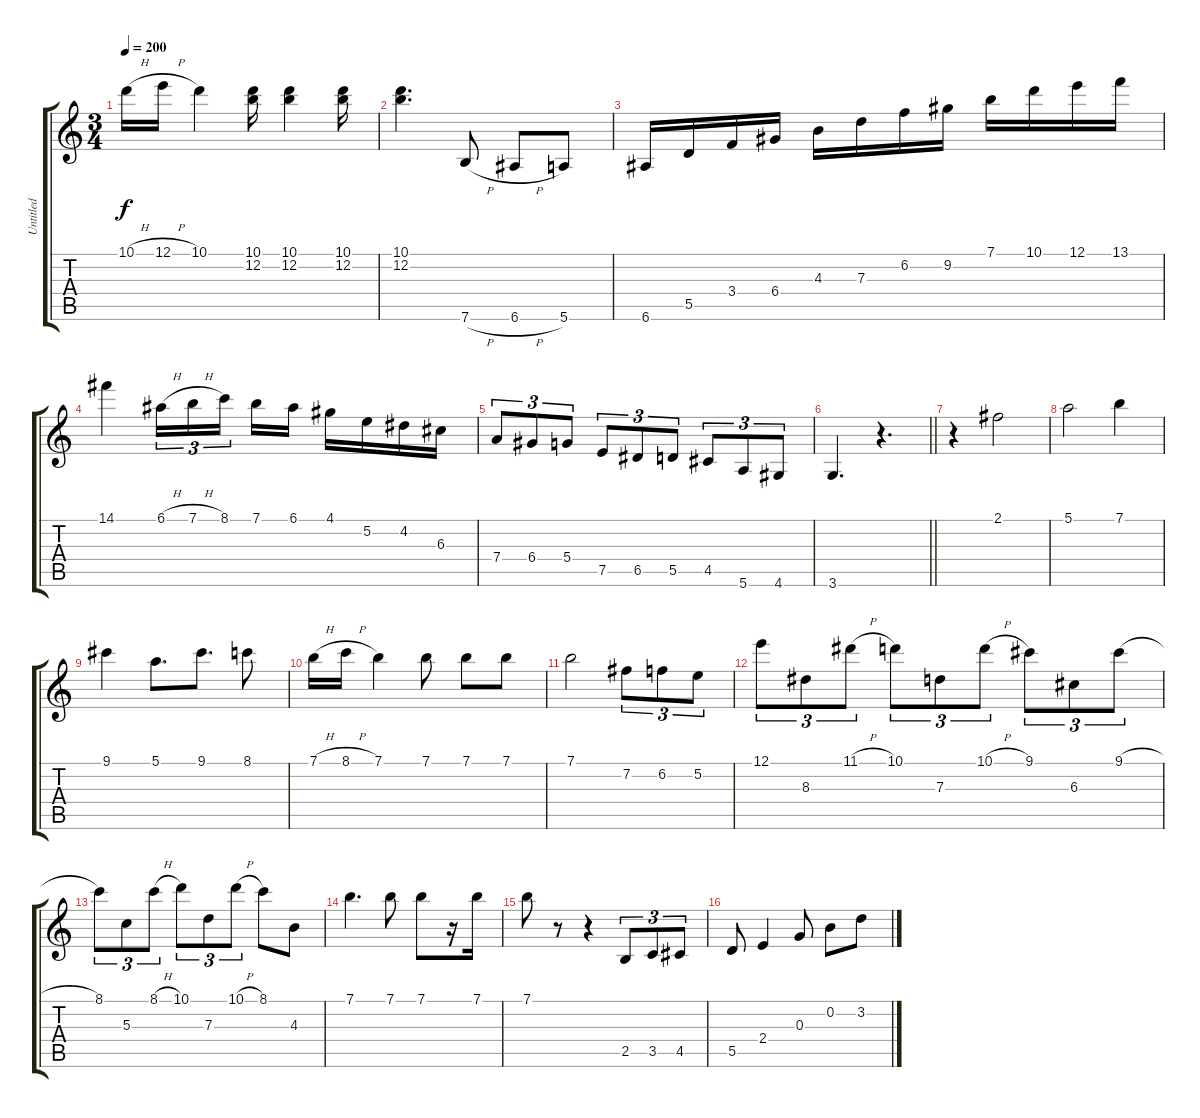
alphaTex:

\track ("Untitled" "Untitled") {instrument acousticguitarsteel}
\staff {score tabs}
\tuning (E4 B3 G3 D3 A2 E2) {hide}
\ts (3 4)
\tempo 200
\clef g2
\ks c
10.1{h}.16{dy f} 12.1{h}.16 10.1.4 (10.1 12.2).16 (10.1 12.2).4 (10.1 12.2).16 |
(10.1 12.2).4{d} 7.6{h}.8 6.6{h}.8 5.6.8 |
6.6.16 5.5.16 3.4.16 6.4.16 4.3.16 7.3.16 6.2.16 9.2.16 7.1.16 10.1.16 12.1.16 13.1.16 |
14.1.4 6.1{h}.16{tu (3 2)} 7.1{h}.16{tu (3 2)} 8.1.16{tu (3 2) beam splitsecondary} 7.1.16 6.1.16 4.1.16 5.2.16 4.2.16 6.3.16 |
7.4.8{tu (3 2)} 6.4.8{tu (3 2)} 5.4.8{tu (3 2)} 7.5.8{tu (3 2)} 6.5.8{tu (3 2)} 5.5.8{tu (3 2)} 4.5.8{tu (3 2)} 5.6.8{tu (3 2)} 4.6.8{tu (3 2)} |
\barLineRight lightlight
3.6.4{d} r.4{d} |
r.4 2.1.2 |
5.1.2 7.1.4 |
9.1.4 5.1.8{d} 9.1.8{d} 8.1.8 |
7.1{h}.16 8.1{h}.16 7.1.4 7.1.8 7.1.8 7.1.8 |
7.1.2 7.2.8{tu (3 2)} 6.2.8{tu (3 2)} 5.2.8{tu (3 2)} |
12.1.8{tu (3 2)} 8.3.8{tu (3 2)} 11.1{h}.8{tu (3 2)} 10.1.8{tu (3 2)} 7.3.8{tu (3 2)} 10.1{h}.8{tu (3 2)} 9.1.8{tu (3 2)} 6.3.8{tu (3 2)} 9.1{h}.8{tu (3 2)} |
8.1.8{tu (3 2)} 5.3.8{tu (3 2)} 8.1{h}.8{tu (3 2)} 10.1.8{tu (3 2)} 7.3.8{tu (3 2)} 10.1{h}.8{tu (3 2)} 8.1.8 4.3.8 |
7.1.4{d} 7.1.8 7.1.8 r.16 7.1.16 |
7.1.8 r.8 r.4 2.5.8{tu (3 2)} 3.5.8{tu (3 2)} 4.5.8{tu (3 2)} |
5.5.8 2.4.4 0.3.8 0.2.8 3.2.8
